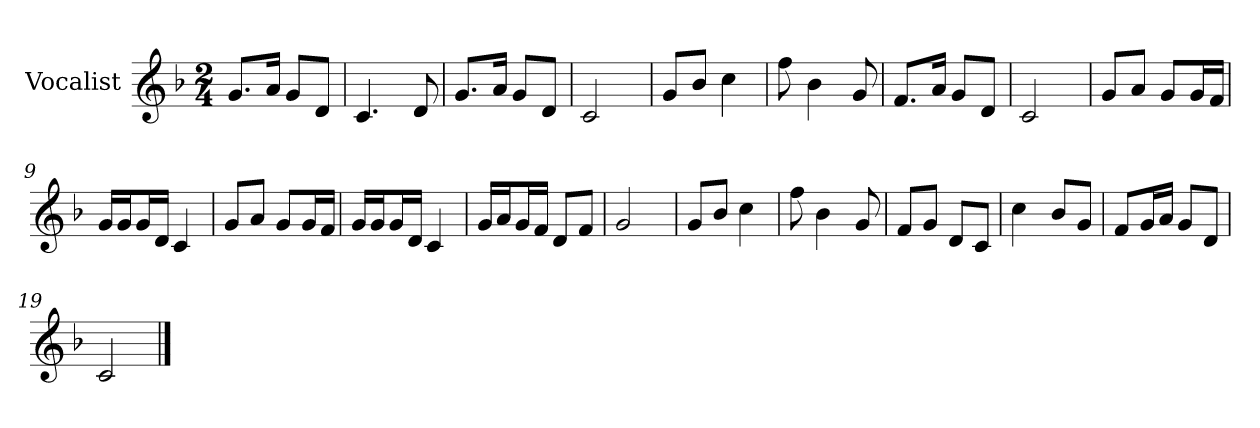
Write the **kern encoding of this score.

**kern
*part1
*staff1
*I"Vocalist
*k[b-]
*F:
*M2/4
=
8.gL
16aJk
8gL
8dJ
=1
4.c
8d
=2
8.gL
16aJk
8gL
8dJ
=3
2c
=4
8gL
8b-J
4cc
=5
8ff
4b-
8g
=6
8.fL
16aJk
8gL
8dJ
=7
2c
=8
8gL
8aJ
8gL
16gL
16fJJ
=9
16gLL
16gJ
16gL
16dJJ
4c
=10
8gL
8aJ
8gL
16gL
16fJJ
=11
16gLL
16gJ
16gL
16dJJ
4c
=12
16gLL
16aJ
16gL
16fJJ
8dL
8fJ
=13
2g
=14
8gL
8b-J
4cc
=15
8ff
4b-
8g
=16
8fL
8gJ
8dL
8cJ
=17
4cc
8b-L
8gJ
=18
8fL
16gL
16aJJ
8gL
8dJ
=19
2c
==
*-
